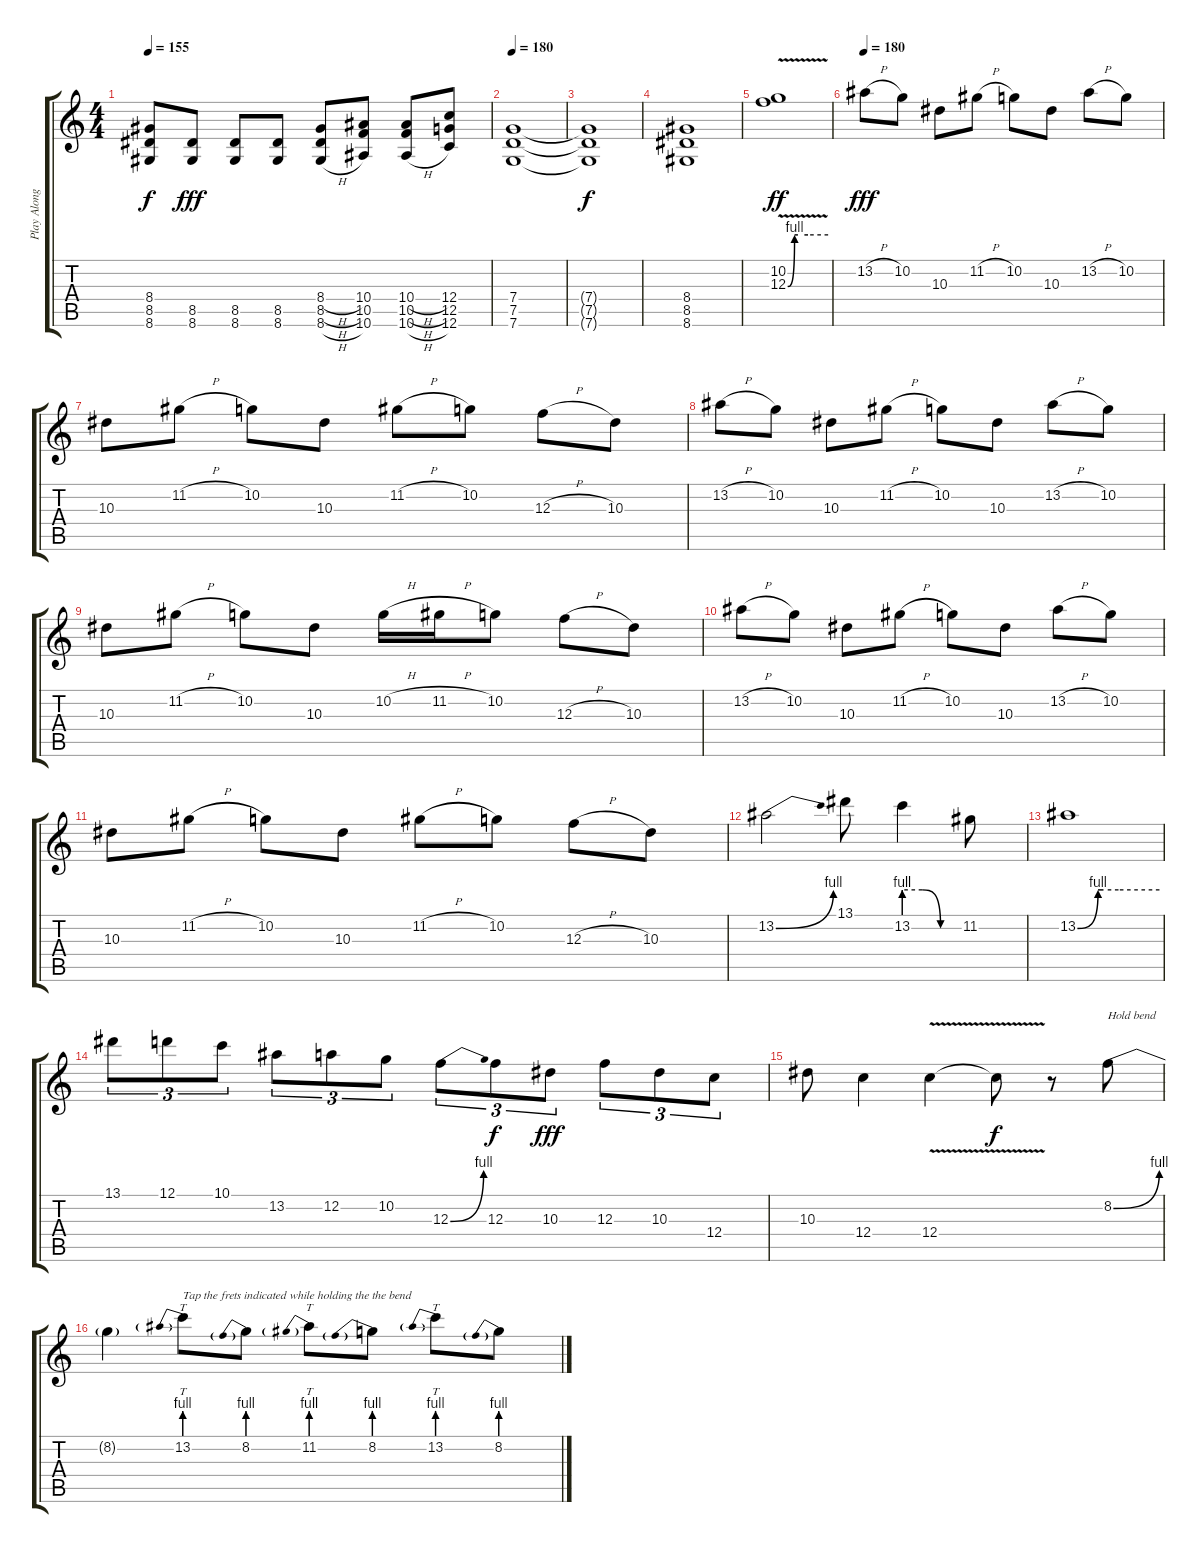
\track ("Play Along" "Play Along") {instrument distortionguitar}
\staff {score tabs}
\tuning (D4 A3 F3 C3 G2 C2) {hide}
\ts (4 4)
\tempo 155
\clef g2
\ks c
(8.4{t} 8.5{t} 8.6{t}).8{dy f} (8.5 8.6).8{dy fff} (8.5 8.6).8 (8.5 8.6).8 (8.4{h} 8.5{h} 8.6{h}).8 (10.4 10.5 10.6).8 (10.4{h} 10.5{h} 10.6{h}).8 (12.4 12.5 12.6).8 |
\tempo 180
(7.4 7.5 7.6).1 |
(7.4{t} 7.5{t} 7.6{t}).1{dy f} |
(8.4 8.5 8.6).1 |
(10.2 12.3{be (custom 0 0 10 4 15 4 30 4 60 4) v}).1{dy ff volume 16 balance 8} |
\tempo 180
13.2{h}.8{dy fff volume 15 balance 11} 10.2.8 10.3.8 11.2{h}.8 10.2.8 10.3.8 13.2{h}.8 10.2.8 |
10.3.8 11.2{h}.8 10.2.8 10.3.8 11.2{h}.8 10.2.8 12.3{h}.8 10.3.8 |
13.2{h}.8 10.2.8 10.3.8 11.2{h}.8 10.2.8 10.3.8 13.2{h}.8 10.2.8 |
10.3.8 11.2{h}.8 10.2.8 10.3.8 10.2{h}.16 11.2{h}.16 10.2.8 12.3{h}.8 10.3.8 |
13.2{h}.8 10.2.8 10.3.8 11.2{h}.8 10.2.8 10.3.8 13.2{h}.8 10.2.8 |
10.3.8 11.2{h}.8 10.2.8 10.3.8 11.2{h}.8 10.2.8 12.3{h}.8 10.3.8 |
13.2{be (bend 0 0 60 4)}.2 13.1.8 13.2{be (custom 0 4 20 4 40 0 60 0)}.4 11.2.8 |
13.2{be (custom 0 0 15 4 19 4 30 4 60 4)}.1 |
13.1.8{tu (3 2)} 12.1.8{tu (3 2)} 10.1.8{tu (3 2)} 13.2.8{tu (3 2)} 12.2.8{tu (3 2)} 10.2.8{tu (3 2)} 12.3{be (bend 0 0 60 4)}.8{tu (3 2)} 12.3.8{tu (3 2) dy f} 10.3.8{tu (3 2) dy fff} 12.3.8{tu (3 2)} 10.3.8{tu (3 2)} 12.4.8{tu (3 2)} |
10.3.8 12.4.4 12.4{v}.4{instrument guitarharmonics} 12.4{t}.8{dy f instrument distortionguitar} r.8 8.2{be (bend 0 0 60 4)}.8{txt "Hold bend"} |
8.2{t}.4 13.2{be (prebend 0 4 60 4)}.8{tt txt "Tap the frets indicated while holding the the bend"} 8.2{be (prebend 0 4 60 4)}.8 11.2{be (prebend 0 4 60 4)}.8{tt} 8.2{be (prebend 0 4 60 4)}.8 13.2{be (prebend 0 4 60 4)}.8{tt} 8.2{be (prebend 0 4 60 4)}.8
